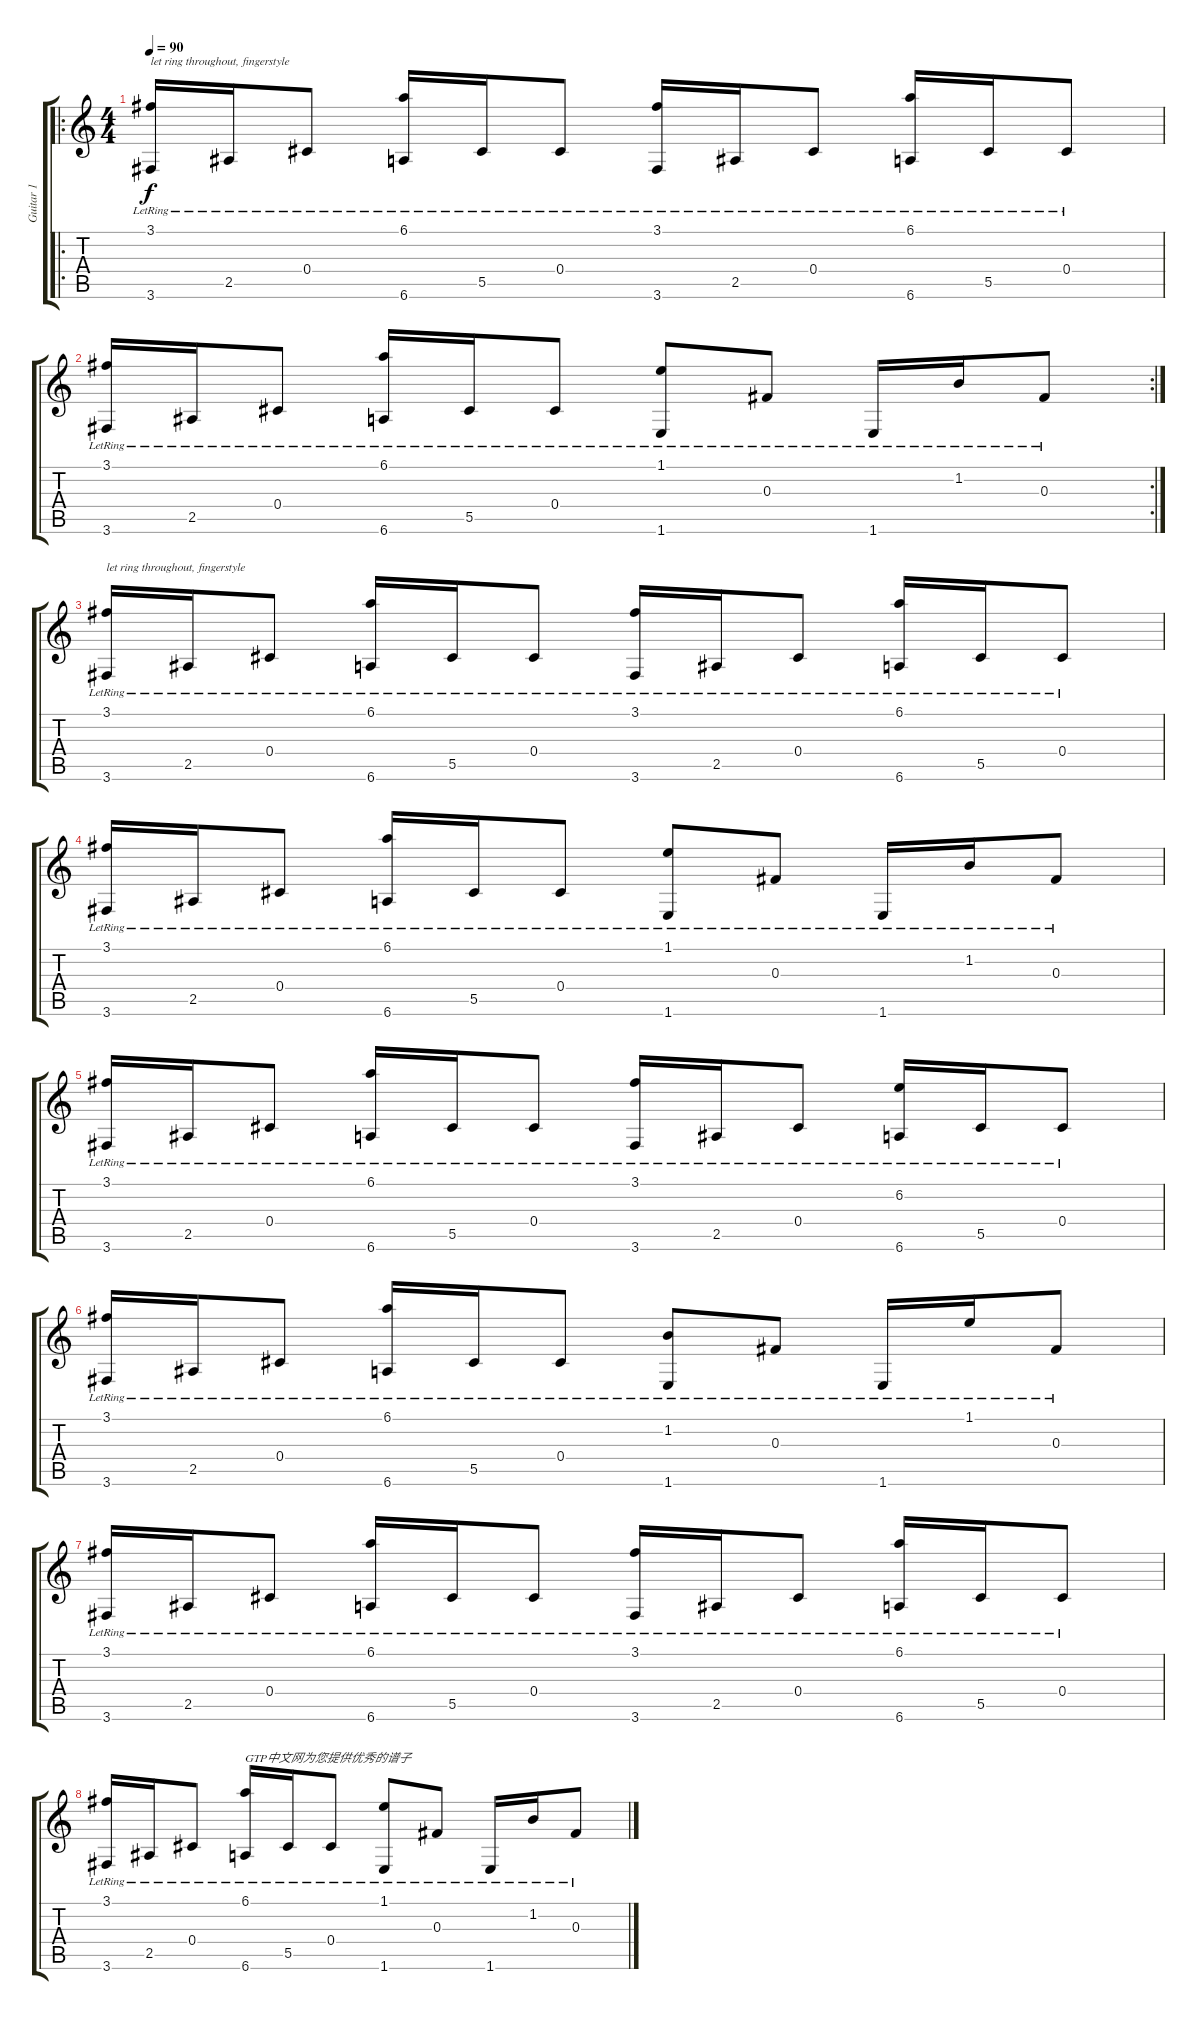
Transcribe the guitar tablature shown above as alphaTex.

\track ("Guitar 1" "Guitar 1") {instrument acousticguitarsteel}
\staff {score tabs}
\tuning (Eb4 Bb3 Gb3 Db3 Ab2 Eb2) {hide}
\ro
\ts (4 4)
\tempo 90
\clef g2
\ks c
(3.1{lr} 3.6{lr}).16{txt "let ring throughout, fingerstyle" dy f instrument acousticguitarsteel} 2.5{lr}.16 0.4{lr}.8 (6.1{lr} 6.6{lr}).16 5.5{lr}.16 0.4{lr}.8 (3.1{lr} 3.6{lr}).16 2.5{lr}.16 0.4{lr}.8 (6.1{lr} 6.6{lr}).16 5.5{lr}.16 0.4{lr}.8 |
\rc 2
(3.1{lr} 3.6{lr}).16 2.5{lr}.16 0.4{lr}.8 (6.1{lr} 6.6{lr}).16 5.5{lr}.16 0.4{lr}.8 (1.1{lr} 1.6{lr}).8 0.3{lr}.8 1.6{lr}.16 1.2{lr}.16 0.3{lr}.8 |
(3.1{lr} 3.6{lr}).16{txt "let ring throughout, fingerstyle"} 2.5{lr}.16 0.4{lr}.8 (6.1{lr} 6.6{lr}).16 5.5{lr}.16 0.4{lr}.8 (3.1{lr} 3.6{lr}).16 2.5{lr}.16 0.4{lr}.8 (6.1{lr} 6.6{lr}).16 5.5{lr}.16 0.4{lr}.8 |
(3.1{lr} 3.6{lr}).16 2.5{lr}.16 0.4{lr}.8 (6.1{lr} 6.6{lr}).16 5.5{lr}.16 0.4{lr}.8 (1.1{lr} 1.6{lr}).8 0.3{lr}.8 1.6{lr}.16 1.2{lr}.16 0.3{lr}.8 |
(3.1{lr} 3.6{lr}).16 2.5{lr}.16 0.4{lr}.8 (6.1{lr} 6.6{lr}).16 5.5{lr}.16 0.4{lr}.8 (3.1{lr} 3.6{lr}).16 2.5{lr}.16 0.4{lr}.8 (6.2{lr} 6.6{lr}).16 5.5{lr}.16 0.4{lr}.8 |
(3.1{lr} 3.6{lr}).16 2.5{lr}.16 0.4{lr}.8 (6.1{lr} 6.6{lr}).16 5.5{lr}.16 0.4{lr}.8 (1.2{lr} 1.6{lr}).8 0.3{lr}.8 1.6{lr}.16 1.1{lr}.16 0.3{lr}.8 |
(3.1{lr} 3.6{lr}).16 2.5{lr}.16 0.4{lr}.8 (6.1{lr} 6.6{lr}).16 5.5{lr}.16 0.4{lr}.8 (3.1{lr} 3.6{lr}).16 2.5{lr}.16 0.4{lr}.8 (6.1{lr} 6.6{lr}).16 5.5{lr}.16 0.4{lr}.8 |
(3.1{lr} 3.6{lr}).16 2.5{lr}.16 0.4{lr}.8 (6.1{lr} 6.6{lr}).16{txt "GTP中文网为您提供优秀的谱子"} 5.5{lr}.16 0.4{lr}.8 (1.1{lr} 1.6{lr}).8 0.3{lr}.8 1.6{lr}.16 1.2{lr}.16 0.3{lr}.8
